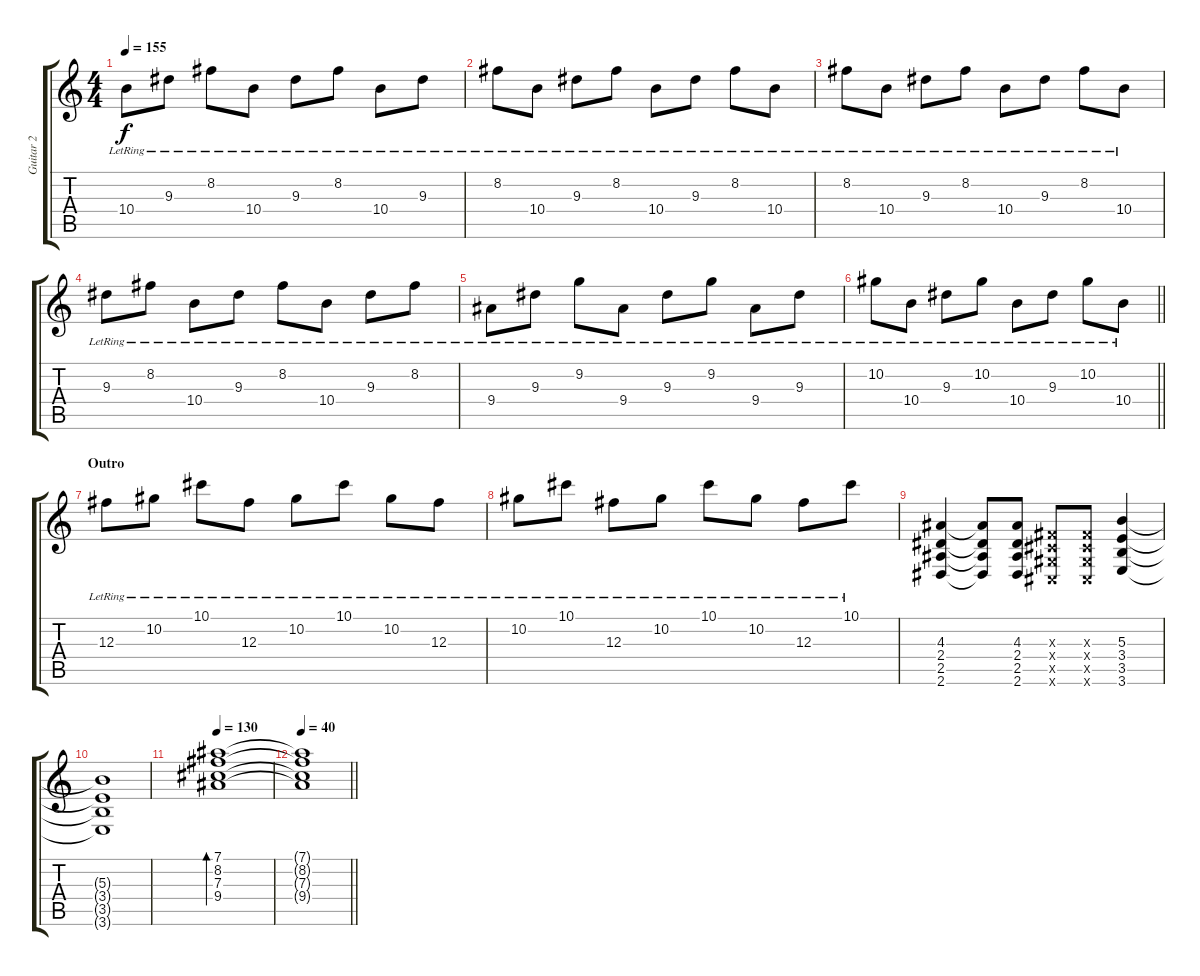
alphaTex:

\track ("Guitar 2" "Guitar 2") {instrument electricguitarjazz}
\staff {score tabs}
\tuning (Eb4 Bb3 Gb3 Db3 Ab2 Db2) {hide}
\ts (4 4)
\tempo 155
\clef g2
\ks c
10.4{lr}.8{dy f} 9.3{lr}.8 8.2{lr}.8 10.4{lr}.8 9.3{lr}.8 8.2{lr}.8 10.4{lr}.8 9.3{lr}.8 |
8.2{lr}.8 10.4{lr}.8 9.3{lr}.8 8.2{lr}.8 10.4{lr}.8 9.3{lr}.8 8.2{lr}.8 10.4{lr}.8 |
8.2{lr}.8 10.4{lr}.8 9.3{lr}.8 8.2{lr}.8 10.4{lr}.8 9.3{lr}.8 8.2{lr}.8 10.4{lr}.8 |
9.3{lr}.8 8.2{lr}.8 10.4{lr}.8 9.3{lr}.8 8.2{lr}.8 10.4{lr}.8 9.3{lr}.8 8.2{lr}.8 |
9.4{lr}.8 9.3{lr}.8 9.2{lr}.8 9.4{lr}.8 9.3{lr}.8 9.2{lr}.8 9.4{lr}.8 9.3{lr}.8 |
\barLineRight lightlight
10.2{lr}.8 10.4{lr}.8 9.3{lr}.8 10.2{lr}.8 10.4{lr}.8 9.3{lr}.8 10.2{lr}.8 10.4{lr}.8 |
\section ("" "Outro")
12.3{lr}.8 10.2{lr}.8 10.1{lr}.8 12.3{lr}.8 10.2{lr}.8 10.1{lr}.8 10.2{lr}.8 12.3{lr}.8 |
10.2{lr}.8 10.1{lr}.8 12.3{lr}.8 10.2{lr}.8 10.1{lr}.8 10.2{lr}.8 12.3{lr}.8 10.1{lr}.8 |
(4.3 2.4 2.5 2.6).4{volume 10 instrument distortionguitar} (4.3{t} 2.4{t} 2.5{t} 2.6{t}).8 (4.3 2.4 2.5 2.6).8 (0.3{x} 0.4{x} 0.5{x} 0.6{x}).8 (0.3{x} 0.4{x} 0.5{x} 0.6{x}).8 (5.3 3.4 3.5 3.6).4 |
(5.3{t} 3.4{t} 3.5{t} 3.6{t}).1 |
\tempo 130
(7.1 8.2 7.3 9.4).1{bd 240 volume 10 instrument electricguitarjazz} |
\tempo 40
\barLineRight lightlight
(7.1{t} 8.2{t} 7.3{t} 9.4{t}).1
